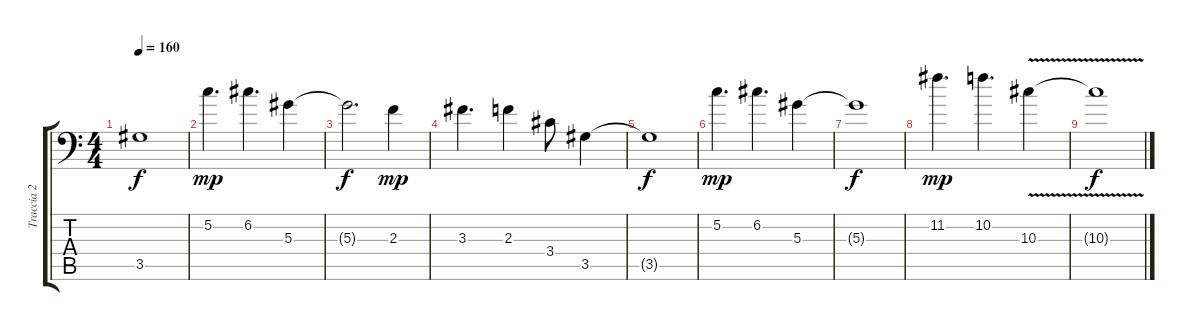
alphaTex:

\track ("Traccia 2" "Traccia 2") {instrument distortionguitar}
\staff {score tabs}
\tuning (C4 G3 Eb3 Bb2 F2 Bb1) {hide}
\ts (4 4)
\tempo 160
\clef f4
\ks c
3.5.1{dy f} |
5.2.4{d dy mp} 6.2.4{d} 5.3.4 |
5.3{t}.2{d dy f} 2.3.4{dy mp} |
3.3.4{d} 2.3.4 3.4.8 3.5.4 |
3.5{t}.1{dy f} |
5.2.4{d dy mp} 6.2.4{d} 5.3.4 |
5.3{t}.1{dy f} |
11.2.4{d dy mp} 10.2.4{d} 10.3{v}.4 |
10.3{v t}.1{dy f}
